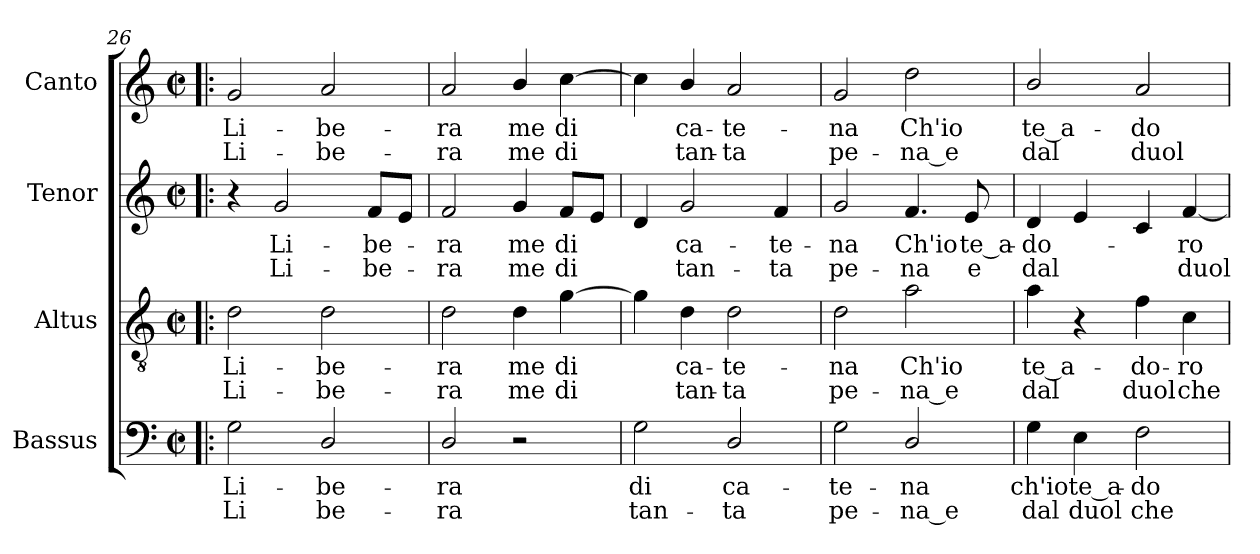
**kern	**text	**text	**kern	**text	**text	**kern	**text	**text	**kern	**text	**text
*part4	*part4	*part4	*part3	*part3	*part3	*part2	*part2	*part2	*part1	*part1	*part1
*staff4	*staff4	*staff4	*staff3	*staff3	*staff3	*staff2	*staff2	*staff2	*staff1	*staff1	*staff1
*I"Bassus	*	*	*I"Altus	*	*	*I"Tenor	*	*	*I"Canto	*	*
*I'B.	*	*	*I'T.	*	*	*	*	*	*	*	*
!!LO:LB:g=z
*clefF4	*	*	*clefGv2	*	*	*clefG2	*	*	*clefG2	*	*
*	*	*	*ITrd7c12	*	*	*	*	*	*	*	*
*k[]	*	*	*k[]	*	*	*k[]	*	*	*k[]	*	*
*C:	*	*	*C:	*	*	*C:	*	*	*C:	*	*
*M2/2	*	*	*M2/2	*	*	*M2/2	*	*	*M2/2	*	*
*met(c|)	*	*	*met(c|)	*	*	*met(c|)	*	*	*met(c|)	*	*
=26!|:	=26!|:	=26!|:	=26!|:	=26!|:	=26!|:	=26!|:	=26!|:	=26!|:	=26!|:	=26!|:	=26!|:
!	!LO:LY:b:color=#000000	!LO:LY:b:color=#000000	!	!	!	!	!	!	!	!	!
!	!	!	!	!LO:LY:b:color=#000000	!LO:LY:b:color=#000000	!	!	!	!	!	!
!	!	!	!	!	!	!	!	!	!	!LO:LY:b:color=#000000	!LO:LY:b:color=#000000
2Gi\	Li-	Li	2Di\	Li-	Li-	4r	.	.	2gi/	Li-	Li-
!	!	!	!	!	!	!	!LO:LY:b:color=#000000	!LO:LY:b:color=#000000	!	!	!
.	.	.	.	.	.	2gi/	Li-	Li-	.	.	.
!	!LO:LY:b:color=#000000	!LO:LY:b:color=#000000	!	!	!	!	!	!	!	!	!
!	!	!	!	!LO:LY:b:color=#000000	!LO:LY:b:color=#000000	!	!	!	!	!	!
!	!	!	!	!	!	!	!	!	!	!LO:LY:b:color=#000000	!LO:LY:b:color=#000000
2Di/	-be-	be-	2Di\	-be-	-be-	.	.	.	2ai/	-be-	-be-
!	!	!	!	!	!	!	!LO:LY:b:color=#000000	!LO:LY:b:color=#000000	!	!	!
.	.	.	.	.	.	8fi/L	-be-	-be-	.	.	.
.	.	.	.	.	.	8ei/J	.	.	.	.	.
=27	=27	=27	=27	=27	=27	=27	=27	=27	=27	=27	=27
!	!LO:LY:b:color=#000000	!LO:LY:b:color=#000000	!	!	!	!	!	!	!	!	!
!	!	!	!	!LO:LY:b:color=#000000	!LO:LY:b:color=#000000	!	!	!	!	!	!
!	!	!	!	!	!	!	!LO:LY:b:color=#000000	!LO:LY:b:color=#000000	!	!	!
!	!	!	!	!	!	!	!	!	!	!LO:LY:b:color=#000000	!LO:LY:b:color=#000000
2Di/	-ra	-ra	2Di\	-ra	-ra	2fi/	-ra	-ra	2ai/	-ra	-ra
!	!	!	!	!LO:LY:b:color=#000000	!LO:LY:b:color=#000000	!	!	!	!	!	!
!	!	!	!	!	!	!	!LO:LY:b:color=#000000	!LO:LY:b:color=#000000	!	!	!
!	!	!	!	!	!	!	!	!	!	!LO:LY:b:color=#000000	!LO:LY:b:color=#000000
2r	.	.	4Di\	me	me	4gi/	me	me	4bi/	me	me
!	!	!	!	!LO:LY:b:color=#000000	!LO:LY:b:color=#000000	!	!	!	!	!	!
!	!	!	!	!	!	!	!LO:LY:b:color=#000000	!LO:LY:b:color=#000000	!	!	!
!	!	!	!	!	!	!	!	!	!	!LO:LY:b:color=#000000	!LO:LY:b:color=#000000
.	.	.	[4Gi\	di	di	8fi/L	di	di	[4cci\	di	di
.	.	.	.	.	.	8ei/J	.	.	.	.	.
=28	=28	=28	=28	=28	=28	=28	=28	=28	=28	=28	=28
!	!LO:LY:b:color=#000000	!LO:LY:b:color=#000000	!	!	!	!	!	!	!	!	!
2Gi\	di	tan-	4Gi\]	.	.	4di/	.	.	4cci\]	.	.
!	!	!	!	!LO:LY:b:color=#000000	!LO:LY:b:color=#000000	!	!	!	!	!	!
!	!	!	!	!	!	!	!LO:LY:b:color=#000000	!LO:LY:b:color=#000000	!	!	!
!	!	!	!	!	!	!	!	!	!	!LO:LY:b:color=#000000	!LO:LY:b:color=#000000
.	.	.	4Di\	ca-	tan-	2gi/	ca-	tan-	4bi/	ca-	tan-
!	!LO:LY:b:color=#000000	!LO:LY:b:color=#000000	!	!	!	!	!	!	!	!	!
!	!	!	!	!LO:LY:b:color=#000000	!LO:LY:b:color=#000000	!	!	!	!	!	!
!	!	!	!	!	!	!	!	!	!	!LO:LY:b:color=#000000	!LO:LY:b:color=#000000
2Di/	ca-	-ta	2Di\	-te-	-ta	.	.	.	2ai/	-te-	-ta
!	!	!	!	!	!	!	!LO:LY:b:color=#000000	!LO:LY:b:color=#000000	!	!	!
.	.	.	.	.	.	4fi/	-te-	-ta	.	.	.
=29	=29	=29	=29	=29	=29	=29	=29	=29	=29	=29	=29
!	!LO:LY:b:color=#000000	!LO:LY:b:color=#000000	!	!	!	!	!	!	!	!	!
!	!	!	!	!LO:LY:b:color=#000000	!LO:LY:b:color=#000000	!	!	!	!	!	!
!	!	!	!	!	!	!	!LO:LY:b:color=#000000	!LO:LY:b:color=#000000	!	!	!
!	!	!	!	!	!	!	!	!	!	!LO:LY:b:color=#000000	!LO:LY:b:color=#000000
2Gi\	-te-	pe-	2Di\	-na	pe-	2gi/	-na	pe-	2gi/	-na	pe-
!	!LO:LY:b:color=#000000	!LO:LY:b:color=#000000	!	!	!	!	!	!	!	!	!
!	!	!	!	!LO:LY:b:color=#000000	!LO:LY:b:color=#000000	!	!	!	!	!	!
!	!	!	!	!	!	!	!LO:LY:b:color=#000000	!LO:LY:b:color=#000000	!	!	!
!	!	!	!	!	!	!	!	!	!	!LO:LY:b:color=#000000	!LO:LY:b:color=#000000
2Di/	-na	-na_e	2Ai\	Ch'io	-na_e	4.fi/	Ch'io	-na	2ddi\	Ch'io	-na_e
!	!	!	!	!	!	!	!LO:LY:b:color=#000000	!LO:LY:b:color=#000000	!	!	!
.	.	.	.	.	.	8ei/	te_a-	e	.	.	.
=30	=30	=30	=30	=30	=30	=30	=30	=30	=30	=30	=30
!	!LO:LY:b:color=#000000	!LO:LY:b:color=#000000	!	!	!	!	!	!	!	!	!
!	!	!	!	!LO:LY:b:color=#000000	!LO:LY:b:color=#000000	!	!	!	!	!	!
!	!	!	!	!	!	!	!LO:LY:b:color=#000000	!LO:LY:b:color=#000000	!	!	!
!	!	!	!	!	!	!	!	!	!	!LO:LY:b:color=#000000	!LO:LY:b:color=#000000
4Gi\	ch'io	dal	4Ai\	te_a-	dal	4di/	-do-	dal	2bi/	te_a-	dal
!	!LO:LY:b:color=#000000	!LO:LY:b:color=#000000	!	!	!	!	!	!	!	!	!
4Ei\	te_a-	duol	4r	.	.	4ei/	.	.	.	.	.
!	!LO:LY:b:color=#000000	!LO:LY:b:color=#000000	!	!	!	!	!	!	!	!	!
!	!	!	!	!LO:LY:b:color=#000000	!LO:LY:b:color=#000000	!	!	!	!	!	!
!	!	!	!	!	!	!	!	!	!	!LO:LY:b:color=#000000	!LO:LY:b:color=#000000
2Fi\	-do	che	4Fi\	-do-	duol	4ci/	.	.	2ai/	-do-	duol
!	!	!	!	!LO:LY:b:color=#000000	!LO:LY:b:color=#000000	!	!	!	!	!	!
!	!	!	!	!	!	!	!LO:LY:b:color=#000000	!LO:LY:b:color=#000000	!	!	!
.	.	.	4Ci\	-ro	che	[4fi/	-ro	duol	.	.	.
=	=	=	=	=	=	=	=	=	=	=	=
*-	*-	*-	*-	*-	*-	*-	*-	*-	*-	*-	*-
